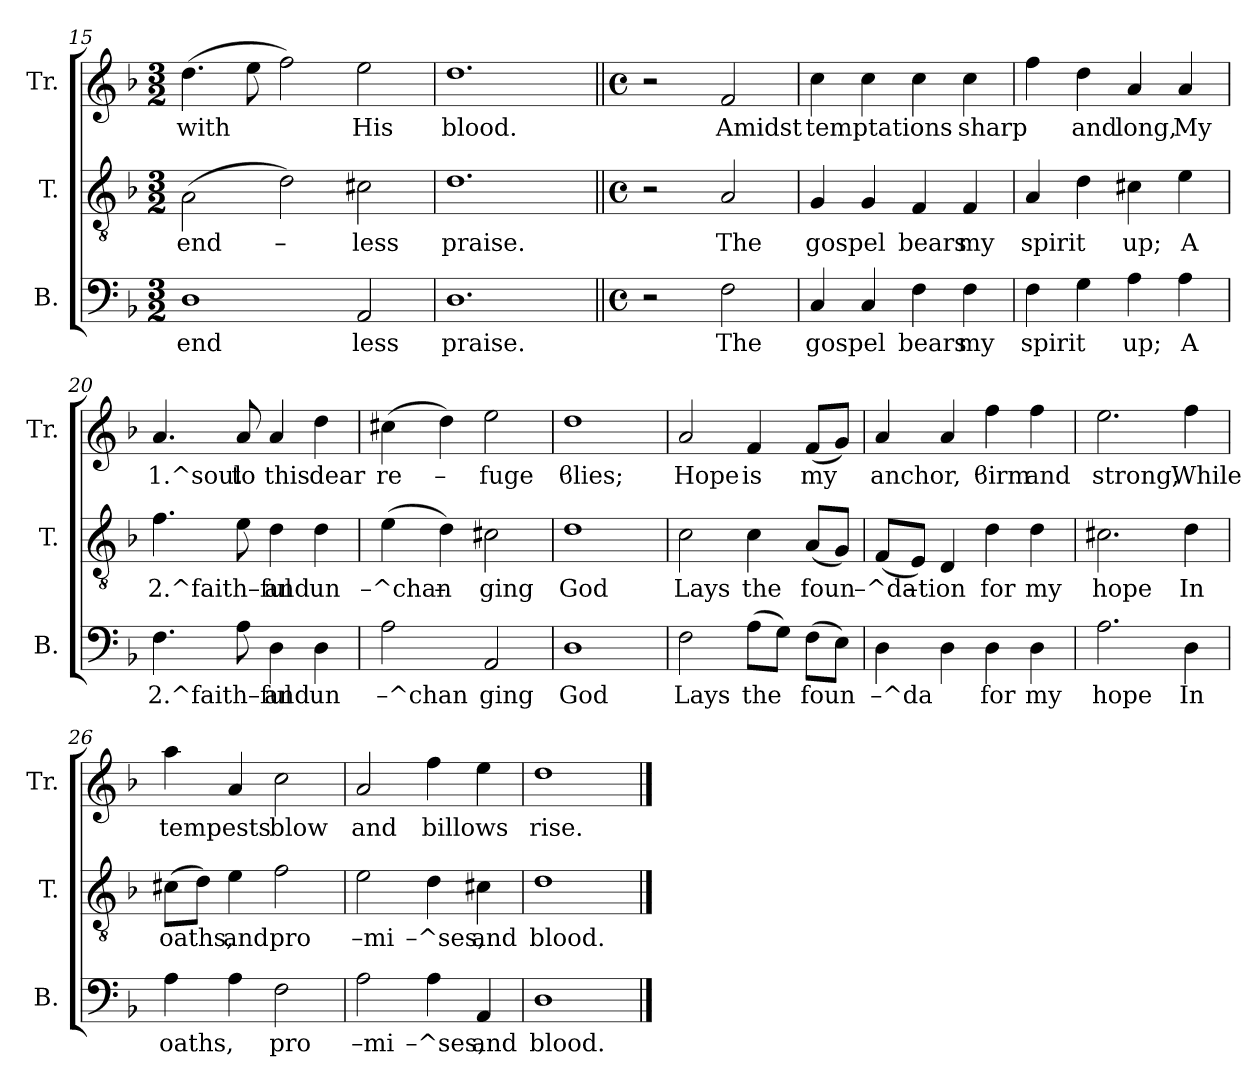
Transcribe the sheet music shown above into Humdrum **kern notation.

**kern	**text	**kern	**text	**kern	**text
*part3	*part3	*part2	*part2	*part1	*part1
*staff3	*staff3	*staff2	*staff2	*staff1	*staff1
*I"B.	*	*I"T.	*	*I"Tr.	*
*I'B.	*	*I'T.	*	*I'Tr.	*
*clefF4	*	*clefGv2	*	*clefG2	*
*k[b-]	*	*k[b-]	*	*k[b-]	*
*F:	*	*F:	*	*F:	*
*M3/2	*	*M3/2	*	*M3/2	*
=15	=15	=15	=15	=15	=15
!	!LO:LY:b:rj	!	!LO:LY:b:rj	!	!LO:LY:b:rj
1D	end	(>2A\	end	(>4.dd>\	with
!	!	!	!	!	!LO:LY:b:rj
.	.	.	.	8ee\	.
!	!	!	!LO:LY:b:rj	!	!LO:LY:b:rj
.	.	2d\)	–	2ff\)	.
!	!LO:LY:b:rj	!	!LO:LY:b:rj	!	!LO:LY:b:rj
2AA/	less	2c#X\	less	2ee\	His
=16	=16	=16	=16	=16	=16
!	!LO:LY:b:rj	!	!LO:LY:b:rj	!	!LO:LY:b:rj
1.D	praise.	1.d	praise.	1.dd	blood.
=17||	=17||	=17||	=17||	=17||	=17||
*M4/4	*	*M4/4	*	*M4/4	*
*met(c)	*	*met(c)	*	*met(c)	*
2r	.	2r	.	2r	.
!	!LO:LY:b:rj	!	!LO:LY:b:rj	!	!LO:LY:b:rj
2F\	The	2A/	The	2f/	Amidst
=18	=18	=18	=18	=18	=18
!	!LO:LY:b:rj	!	!LO:LY:b:rj	!	!LO:LY:b:rj
4C/	gospel	4G/	gospel	4cc\	temptations
!	!LO:LY:b:rj	!	!LO:LY:b:rj	!	!LO:LY:b:rj
4C/	.	4G/	.	4cc\	.
!	!LO:LY:b:rj	!	!LO:LY:b:rj	!	!LO:LY:b:rj
4F\	bears	4F/	bears	4cc\	.
!	!LO:LY:b:rj	!	!LO:LY:b:rj	!	!LO:LY:b:rj
4F\	my	4F/	my	4cc\	sharp
=19	=19	=19	=19	=19	=19
!	!LO:LY:b:rj	!	!LO:LY:b:rj	!	!LO:LY:b:rj
4F\	spirit	4A/	spirit	4ff\	.
!	!LO:LY:b:rj	!	!LO:LY:b:rj	!	!LO:LY:b:rj
4G\	.	4d\	.	4dd\	and
!	!LO:LY:b:rj	!	!LO:LY:b:rj	!	!LO:LY:b:rj
4A\	up;	4c#X\	up;	4a/	long,
!	!LO:LY:b:rj	!	!LO:LY:b:rj	!	!LO:LY:b:rj
4A\	A	4e\	A	4a/	My
!!LO:PB:g=z
=20	=20	=20	=20	=20	=20
!	!LO:LY:b:rj	!	!LO:LY:b:rj	!	!LO:LY:b:rj
4.F\	2.^faith–ful	4.f\	2.^faith–ful	4.a/	1.^soul
!	!LO:LY:b:rj	!	!LO:LY:b:rj	!	!LO:LY:b:rj
8A\	.	8e\	.	8a/	to
!	!LO:LY:b:rj	!	!LO:LY:b:rj	!	!LO:LY:b:rj
4D\	and	4d\	and	4a/	this
!	!LO:LY:b:rj	!	!LO:LY:b:rj	!	!LO:LY:b:rj
4D\	un	4d\	un	4dd\	dear
=21	=21	=21	=21	=21	=21
!	!LO:LY:b:rj	!	!LO:LY:b:rj	!	!LO:LY:b:rj
2A\	–^chan	(>4e\	–^chan	(>4cc#X\	re
!	!	!	!LO:LY:b:rj	!	!LO:LY:b:rj
.	.	4d\)	–	4dd\)	–
!	!LO:LY:b:rj	!	!LO:LY:b:rj	!	!LO:LY:b:rj
2AA/	ging	2c#X\	ging	2ee\	fuge
=22	=22	=22	=22	=22	=22
!	!LO:LY:b:rj	!	!LO:LY:b:rj	!	!LO:LY:b:rj
1D	God	1d	God	1dd	ϐlies;
=23	=23	=23	=23	=23	=23
!	!LO:LY:b:rj	!	!LO:LY:b:rj	!	!LO:LY:b:rj
2F\	Lays	2c\	Lays	2a/	Hope
!	!LO:LY:b:rj	!	!LO:LY:b:rj	!	!LO:LY:b:rj
(>8A\L	the	4c\	the	4f/	is
!	!LO:LY:b:rj	!	!	!	!
8G\J)	.	.	.	.	.
!	!LO:LY:b:rj	!	!LO:LY:b:rj	!	!LO:LY:b:rj
(>8F\L	foun	(<8A/L	foun	(<8f/L	my
!	!LO:LY:b:rj	!	!LO:LY:b:rj	!	!LO:LY:b:rj
8E\J)	.	8G/J)	.	8g/J)	.
=24	=24	=24	=24	=24	=24
!	!LO:LY:b:rj	!	!LO:LY:b:rj	!	!LO:LY:b:rj
4D\	–^da	(<8F/L	–^da	4a/	anchor,
!	!	!	!LO:LY:b:rj	!	!
.	.	8E/J)	–tion	.	.
!	!LO:LY:b:rj	!	!LO:LY:b:rj	!	!LO:LY:b:rj
4D\	.	4D/	.	4a/	.
!	!LO:LY:b:rj	!	!LO:LY:b:rj	!	!LO:LY:b:rj
4D\	for	4d\	for	4ff\	ϐirm
!	!LO:LY:b:rj	!	!LO:LY:b:rj	!	!LO:LY:b:rj
4D\	my	4d\	my	4ff\	and
=25	=25	=25	=25	=25	=25
!	!LO:LY:b:rj	!	!LO:LY:b:rj	!	!LO:LY:b:rj
2.A\	hope	2.c#X\	hope	2.ee\	strong,
!	!LO:LY:b:rj	!	!LO:LY:b:rj	!	!LO:LY:b:rj
4D\	In	4d\	In	4ff\	While
=26	=26	=26	=26	=26	=26
!	!LO:LY:b:rj	!	!LO:LY:b:rj	!	!LO:LY:b:rj
4A\	oaths,	(>8c#X\L	oaths,	4aa\	tempests
!	!	!	!LO:LY:b:rj	!	!
.	.	8d\J)	.	.	.
!	!LO:LY:b:rj	!	!LO:LY:b:rj	!	!LO:LY:b:rj
4A\	.	4e\	and	4a/	.
!	!LO:LY:b:rj	!	!LO:LY:b:rj	!	!LO:LY:b:rj
2F\	pro	2f\	pro	2cc\	blow
=27	=27	=27	=27	=27	=27
!	!LO:LY:b:rj	!	!LO:LY:b:rj	!	!LO:LY:b:rj
2A\	–mi	2e\	–mi	2a/	and
!	!LO:LY:b:rj	!	!LO:LY:b:rj	!	!LO:LY:b:rj
4A\	–^ses,	4d\	–^ses,	4ff\	billows
!	!LO:LY:b:rj	!	!LO:LY:b:rj	!	!LO:LY:b:rj
4AA/	and	4c#X\	and	4ee\	.
=28	=28	=28	=28	=28	=28
!	!LO:LY:b:rj	!	!LO:LY:b:rj	!	!LO:LY:b:rj
1D	blood.	1d	blood.	1dd	rise.
==	==	==	==	==	==
*-	*-	*-	*-	*-	*-
